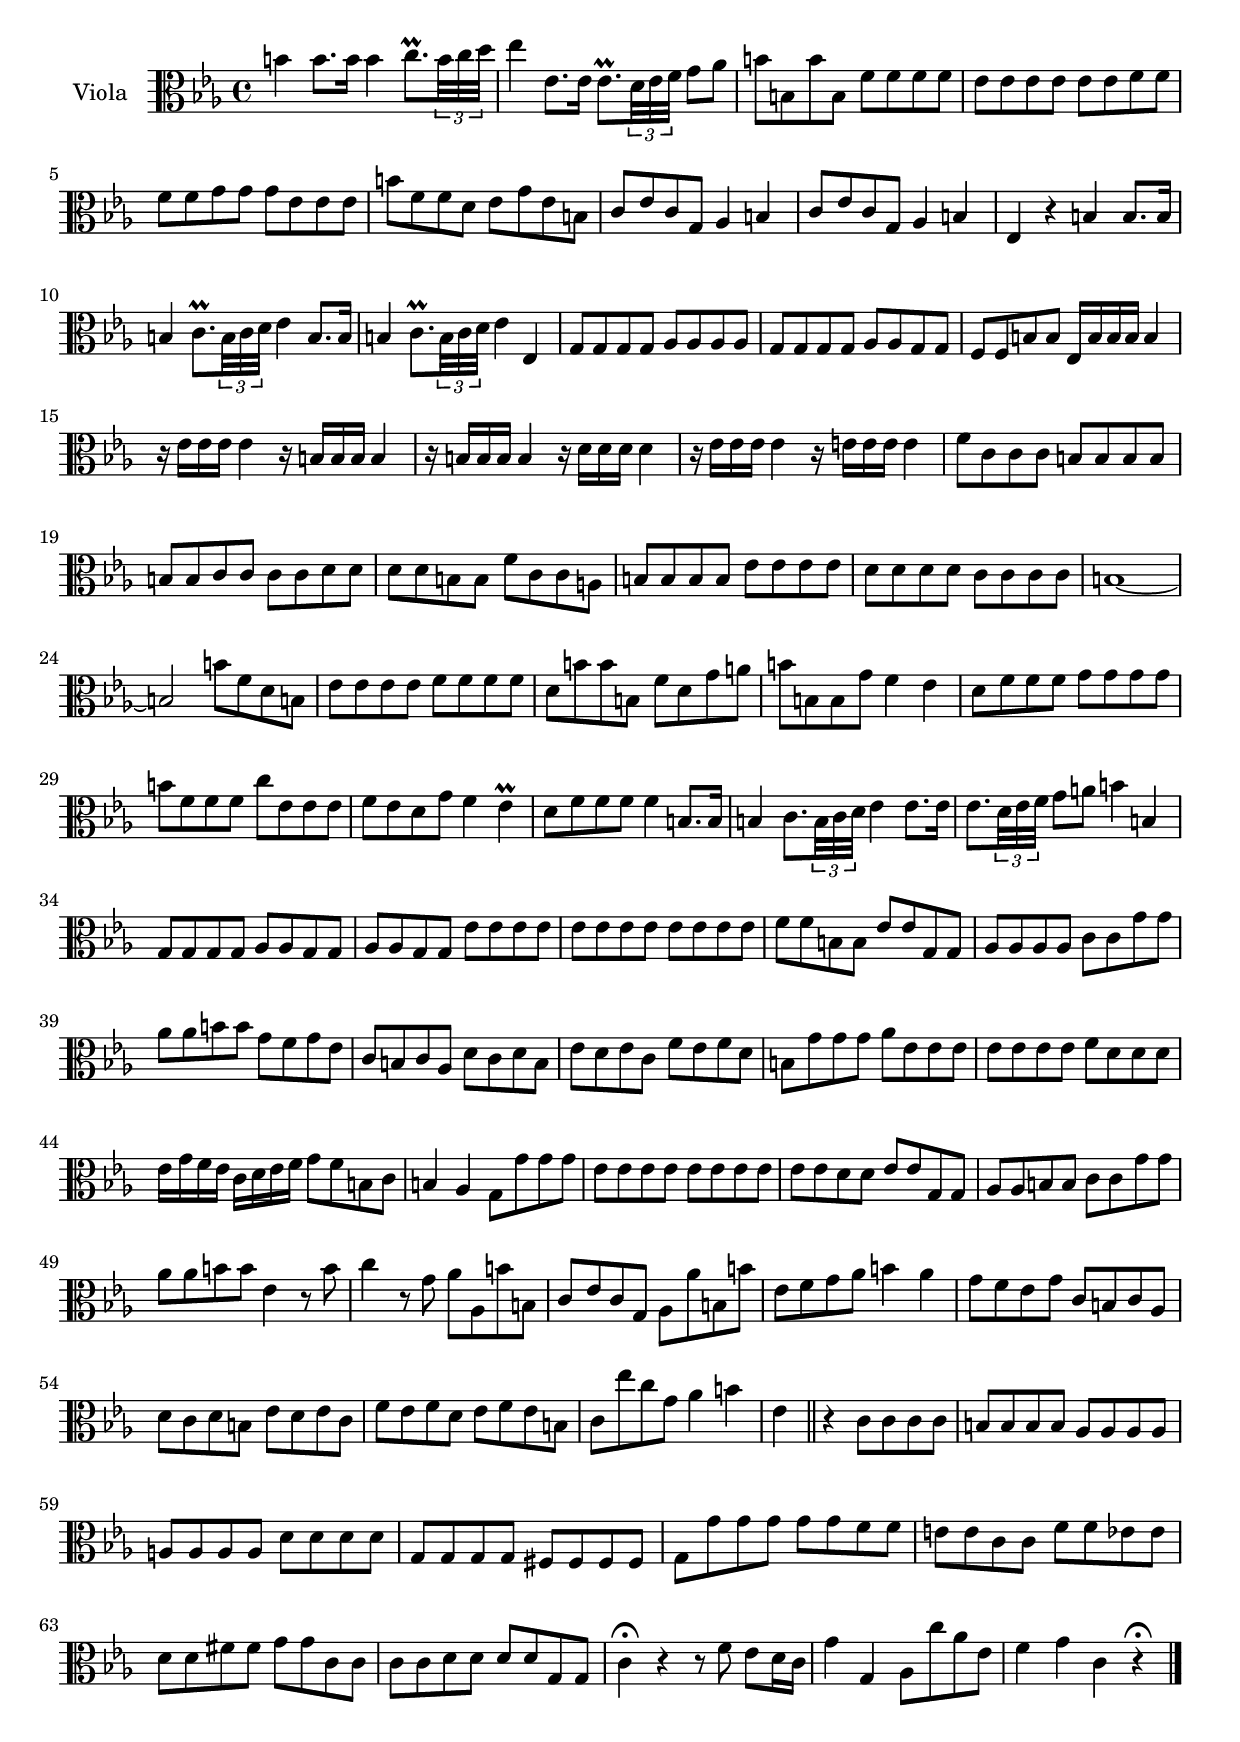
\new Staff  {
	\set Staff.instrumentName="Viola"
	\set Staff.midiInstrument="viola"
	\key es \major
	\clef alto
	\relative c'' {
		b4 b8. b16 b4 c8.\prall \times 2/3 {b32 c d} |
		es4 es,8. es16 es8.\prall \times 2/3 {d32 es f} g8 as |
		b b, b' b, f' f f f |
		es es es es es es f f |
		f f g g g es es es |
		b' f f d es g es b |
		c es c g as4 b |
		c8 es c g as4 b |
		es, r b'4 b8. b16 |
		b4 c8.\prall \times 2/3 {b32 c d} es4 b8. b16 |
		b4 c8.\prall \times 2/3 {b32 c d} es4 es,4 |
		g8 g g g as as as as |
		g g g g as as g g |
		f f b b es,16 b' b b b4 |
		r16 es es es es4 r16 b b b b4 |
		r16 b b b b4 r16 d d d d4 |
		r16 es es es es4 r16 e e e e4 |
		f8 c c c b b b b |
		b b c c c c d d |
		d d b b f' c c a |
		b b b b es es es es |
		d d d d c c c c |
		b1~ |
		b2 b'8 f d b |
		es es es es f f f f |
		d b' b b, f' d g a |
		b b, b g' f4 es |
		d8 f f f g g g g |
		b f f f c' es, es es |
		f es d g f4 es\prall |
		d8 f f f f4 b,8. b16 |
		b4 c8. \times 2/3 {b32 c d} es4 es8. es16 |
		es8. \times 2/3 {d32 es f} g8 a b4 b, |
		g8 g g g as as g g |
		as as g g es' es es es |
		es es es es es es es es |
		f f b, b es es g, g |
		as as as as c c g' g |
		as as b b g f g es |
		c b c as d c d b |
		es d es c f es f d |
		b g' g g as es es es |
		es es es es f d d d |
		es16 g f es c d es f g8 f b, c |
		b4 as g8 g' g g |
		es es es es es es es es |
		es es d d es es g, g |
		as as b b c c g' g |
		as as b b es,4 r8 b' |
		c4 r8 g as as, b' b, |
		c es c g as as' b, b' |
		es, f g as b4 as |
		g8 f es g c, b c as |
		d c d b es d es c |
		f es f d es f es b |
		c es' c g as4 b |
		es, \bar "||" r c8 c c c |
		b b b b as as as as |
		a a a a d d d d |
		g, g g g fis fis fis fis |
		g g' g g g g f f |
		e e c c f f es es |
		d d fis fis g g c, c |
		c c d d d d g, g |
		c4\fermata r r8 f es d16 c |
		g'4 g, as8 c' as es |
		f4 g c, r\fermata |
	\bar "|."
	}

}
